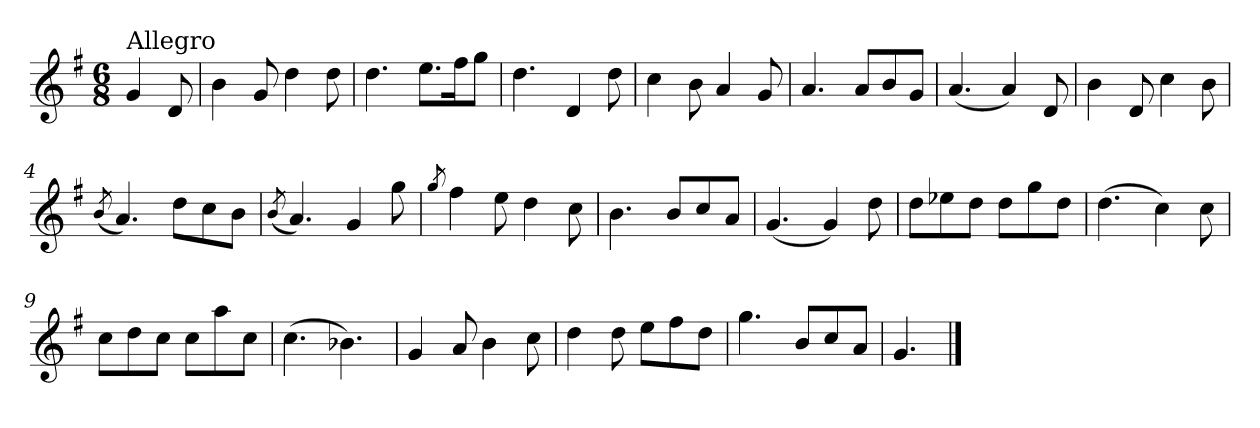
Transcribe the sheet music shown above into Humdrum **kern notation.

**kern
*part1
*staff1
*clefG2
*k[f#]
*e:
*M6/8
=
!LO:TX:a:t=Allegro
4g/
8d/
=1
4b\
8g/
4dd\
8dd\
=2
4.dd\
8.ee\L
16ff#\K
8gg\J
=3
4.dd\
4d/
8dd\
=4
4cc\
8b\
4a/
8g/
=1X
4.a/
8a/L
8b/
8g/J
!!LO:LB:g=z
=2X
(<4.a/
4a/)
8d/
=3X
4b\
8d/
4cc\
8b\
=4X
(<8qb/
4.a/)
8dd\L
8cc\
8b\J
=5X
(<8qb/
4.a/)
4g/
8gg\
=6X
8qgg/
4ff#\
8ee\
4dd\
8cc\
=5
4.b\
8b/L
8cc/
8a/J
!!LO:LB:g=z
=6
(<4.g/
4g/)
8dd\
=7
8dd\L
8ee-X\
8dd\J
8dd\L
8gg\
8dd\J
=8
(>4.dd\
4cc\)
8cc\
=9
8cc\L
8dd\
8cc\J
8cc\L
8aa\
8cc\J
=10
(>4.cc\
4.b-X\)
=11
4g/
8a/
4b\
8cc\
!!LO:LB:g=z
=12
4dd\
8dd\
8ee\L
8ff#\
8dd\J
=13
4.gg\
8b/L
8cc/
8a/J
=14
4.g/
==
*-
